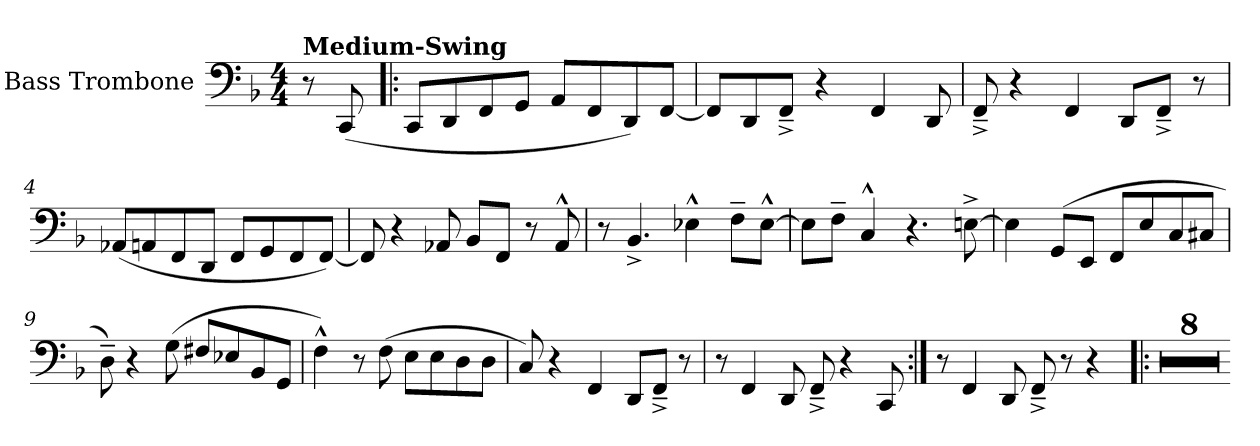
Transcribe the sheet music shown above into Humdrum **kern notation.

**kern
*part1
*staff1
*I"Bass Trombone
*I'B. Tbn.
*clefF4
*k[b-]
*M4/4
*MM158
=
!LO:TX:a:B:t=Medium-Swing
8r
(>8CC/
=1!|:
8CC/L
8DD/
8FF/
8GG/J
8AA/L
8FF/
8DD/)
[8FF/J
=2
8FF/L]
8DD/
8FF~^/J
4r
4FF/
8DD/
=3
8FF~^/
4r
4FF/
8DD/L
8FF~^/J
8r
=4
(<8AA-X/L
8AAn/
8FF/
8DD/J
8FF/L
8GG/
8FF/
[8FF/J)
!!LO:LB:g=z
=5
8FF/]
4r
8AA-X/
8BB-/L
8FF/J
8r
8AA-^^/
=6
8r
4.BB-^/
4E-X^^\
8F~\L
[8E-^^\J
=7
8E-\L]
8F~\J
4C^^/
4.r
[8En^\
=8
4E\]
(<8GG/L
8EE/J
8FF/L
8E/
8C/
8C#X/J
!!LO:LB:g=z
=9
8D~\)
4r
(>8G\
8F#X/L
8E-X/
8BB-/
8GG/J
=10
4F^^\)
8r
(>8F\
8E\L
8E\
8D\
8D\J
=11
8C/)
4r
4FF/
8DD/L
8FF~^/J
8r
=12
8r
4FF/
8DD/
8FF~^/
4r
8CC/
=13:|!
8r
4FF/
8DD/
8FF~^/
8r
4r
!!LO:LB:g=z
=14!|:
1r
=15
1r
=16
1r
=18
!!LO:LB:g=z
1r
=19
1r
=20
1r
=22
!!LO:LB:g=z
1r
=23
1r
*-
